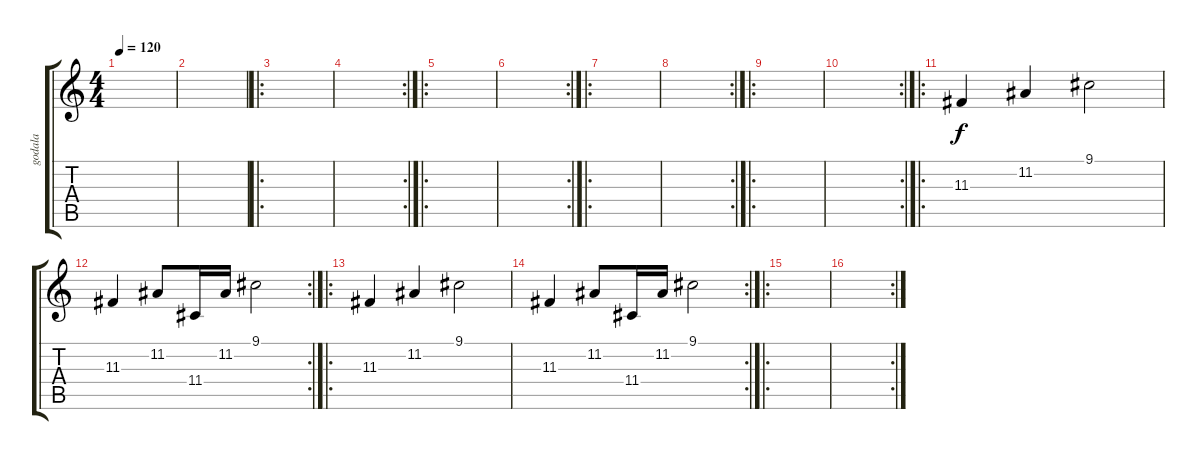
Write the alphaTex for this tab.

\track ("godala" "godala") {instrument stringensemble1}
\staff {score tabs}
\tuning (E4 B3 G3 D3 A2 E2) {hide}
\ts (4 4)
\tempo 120
\clef g2
\ks c
|
|
\ro
|
\rc 2
|
\ro
|
\rc 2
|
\ro
|
\rc 2
|
\ro
|
\rc 2
|
\ro
11.3.4 11.2.4 9.1.2 |
\rc 2
11.3.4 11.2.8 11.4.16 11.2.16 9.1.2 |
\ro
11.3.4 11.2.4 9.1.2 |
\rc 2
11.3.4 11.2.8 11.4.16 11.2.16 9.1.2 |
\ro
|
\rc 2
